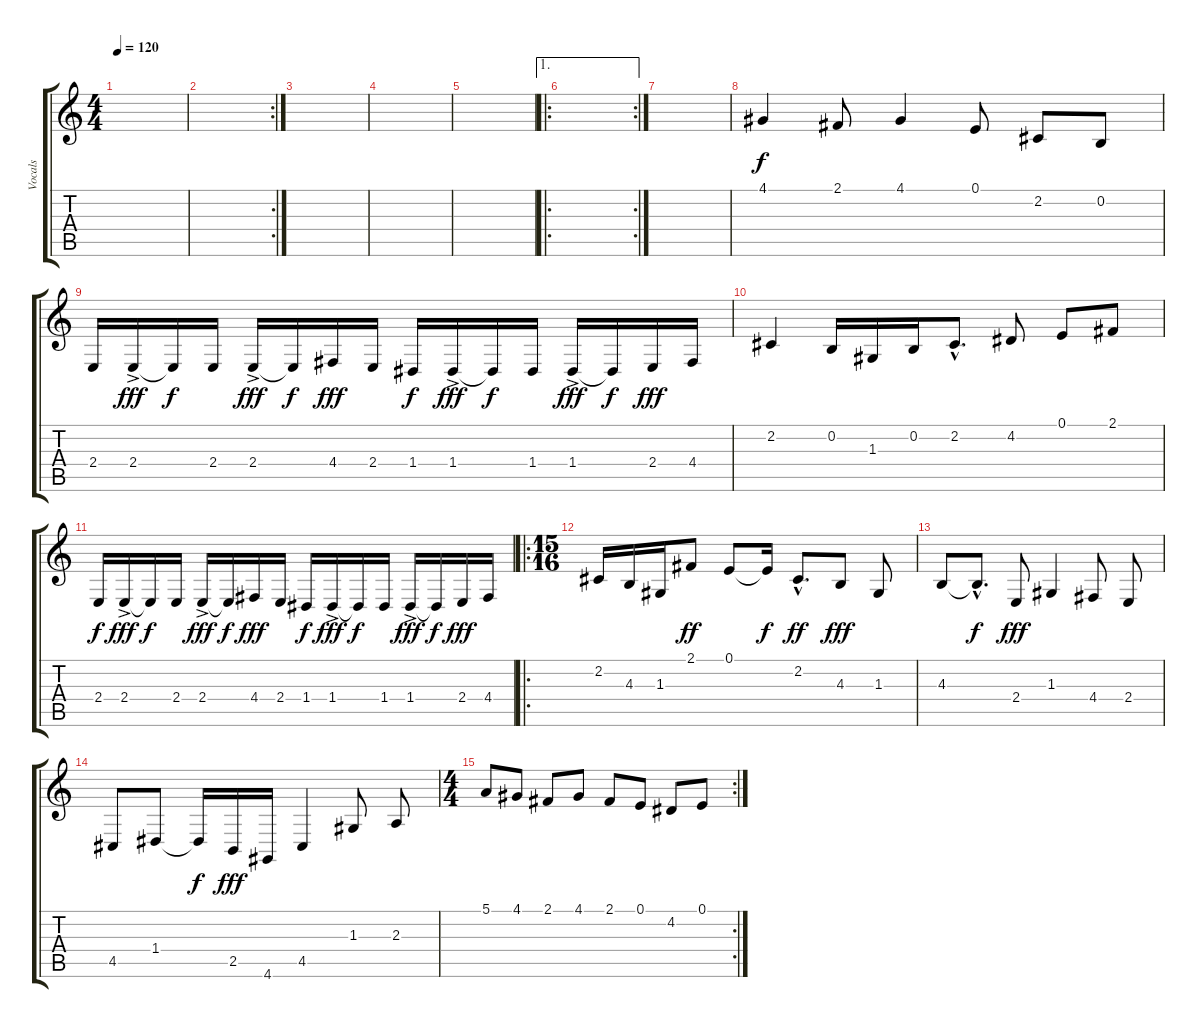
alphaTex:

\track ("Vocals" "Vocals") {instrument lead8bassandlead}
\staff {score tabs}
\tuning (E4 B3 G3 D3 A2 E2) {hide}
\ts (4 4)
\tempo 120
\clef g2
\ks c
|
\rc 2
|
|
|
|
\ae 1
\ro
\rc 2
|
|
4.1.4 2.1.8 4.1.4 0.1.8 2.2.8 0.2.8 |
2.4.16{dy f} 2.4{ac}.16{dy fff} 2.4{t}.16{dy f} 2.4.16 2.4{ac}.16{dy fff} 2.4{t}.16{dy f} 4.4.16{dy fff} 2.4.16 1.4.16{dy f} 1.4{ac}.16{dy fff} 1.4{t}.16{dy f} 1.4.16 1.4{ac}.16{dy fff} 1.4{t}.16{dy f} 2.4.16{dy fff} 4.4.16 |
2.2.4 0.2.16 1.3.16 0.2.16 2.2{hac}.8{d} 4.2.8 0.1.8 2.1.8 |
2.4.16{dy f} 2.4{ac}.16{dy fff} 2.4{t}.16{dy f} 2.4.16 2.4{ac}.16{dy fff} 2.4{t}.16{dy f} 4.4.16{dy fff} 2.4.16 1.4.16{dy f} 1.4{ac}.16{dy fff} 1.4{t}.16{dy f} 1.4.16 1.4{ac}.16{dy fff} 1.4{t}.16{dy f} 2.4.16{dy fff} 4.4.16 |
\ro
\ts (15 16)
2.2.16 4.3.16 1.3.16 2.1.8{dy ff} 0.1.8 0.1{t}.16{dy f} 2.2{hac}.8{d dy ff} 4.3.8{dy fff} 1.3.8 |
4.3.8 4.3{hac t}.8{d dy f} 2.4.8{dy fff} 1.3.4 4.4.8 2.4.8 |
4.5.8 1.4.8 1.4{t}.16{dy f} 2.5.16{dy fff} 4.6.16 4.5.4 1.3.8 2.3.8 |
\rc 2
\ts (4 4)
5.1.8 4.1.8 2.1.8 4.1.8 2.1.8 0.1.8 4.2.8 0.1.8
